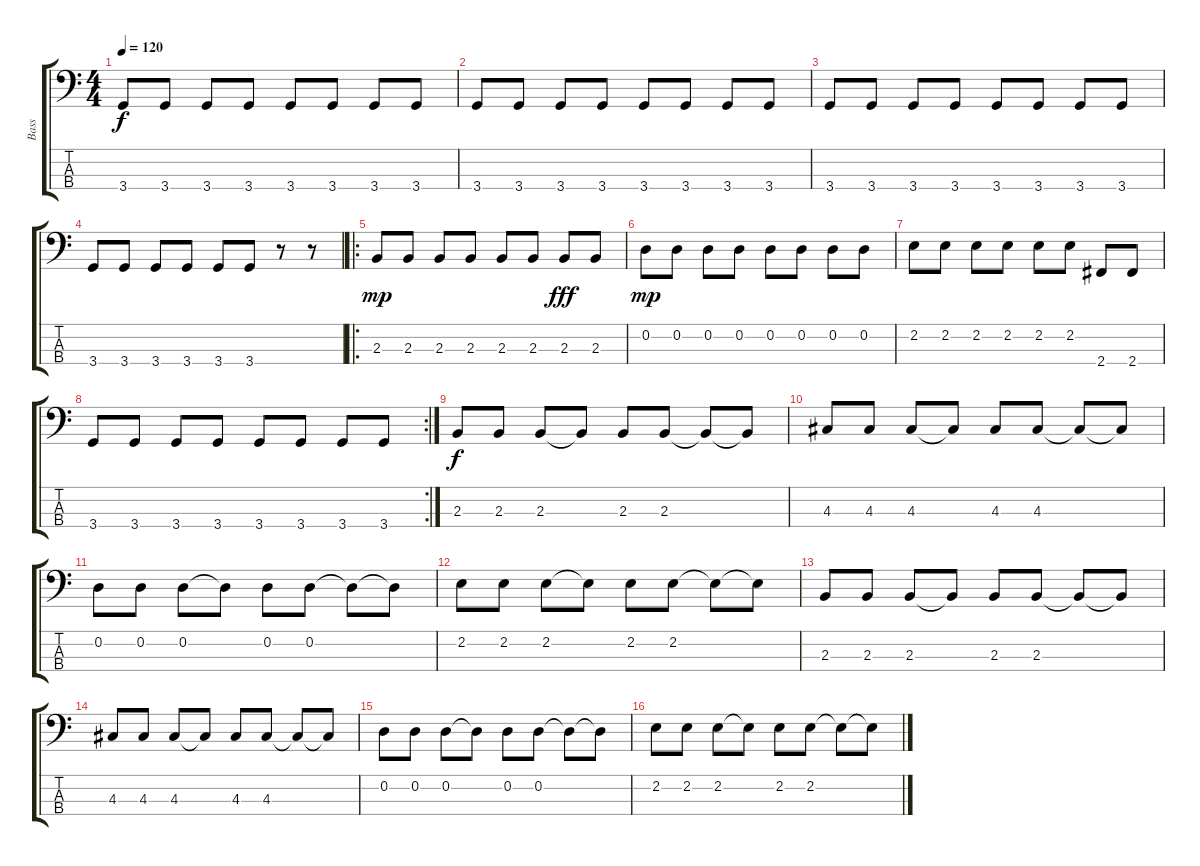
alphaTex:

\track ("Bass" "Bass") {instrument electricbassfinger}
\staff {score tabs}
\tuning (G2 D2 A1 E1) {hide}
\ts (4 4)
\tempo 120
\clef f4
\ks c
3.4.8{dy f} 3.4.8 3.4.8 3.4.8 3.4.8 3.4.8 3.4.8 3.4.8 |
3.4.8 3.4.8 3.4.8 3.4.8 3.4.8 3.4.8 3.4.8 3.4.8 |
3.4.8 3.4.8 3.4.8 3.4.8 3.4.8 3.4.8 3.4.8 3.4.8 |
3.4.8 3.4.8 3.4.8 3.4.8 3.4.8 3.4.8 r.8 r.8 |
\ro
2.3.8{dy mp} 2.3.8 2.3.8 2.3.8 2.3.8 2.3.8 2.3.8{dy fff} 2.3.8 |
0.2.8{dy mp} 0.2.8 0.2.8 0.2.8 0.2.8 0.2.8 0.2.8 0.2.8 |
2.2.8 2.2.8 2.2.8 2.2.8 2.2.8 2.2.8 2.4.8 2.4.8 |
\rc 2
3.4.8 3.4.8 3.4.8 3.4.8 3.4.8 3.4.8 3.4.8 3.4.8 |
2.3.8{dy f} 2.3.8 2.3.8 2.3{t}.8 2.3.8 2.3.8 2.3{t}.8 2.3{t}.8 |
4.3.8 4.3.8 4.3.8 4.3{t}.8 4.3.8 4.3.8 4.3{t}.8 4.3{t}.8 |
0.2.8 0.2.8 0.2.8 0.2{t}.8 0.2.8 0.2.8 0.2{t}.8 0.2{t}.8 |
2.2.8 2.2.8 2.2.8 2.2{t}.8 2.2.8 2.2.8 2.2{t}.8 2.2{t}.8 |
2.3.8 2.3.8 2.3.8 2.3{t}.8 2.3.8 2.3.8 2.3{t}.8 2.3{t}.8 |
4.3.8 4.3.8 4.3.8 4.3{t}.8 4.3.8 4.3.8 4.3{t}.8 4.3{t}.8 |
0.2.8 0.2.8 0.2.8 0.2{t}.8 0.2.8 0.2.8 0.2{t}.8 0.2{t}.8 |
2.2.8 2.2.8 2.2.8 2.2{t}.8 2.2.8 2.2.8 2.2{t}.8 2.2{t}.8
